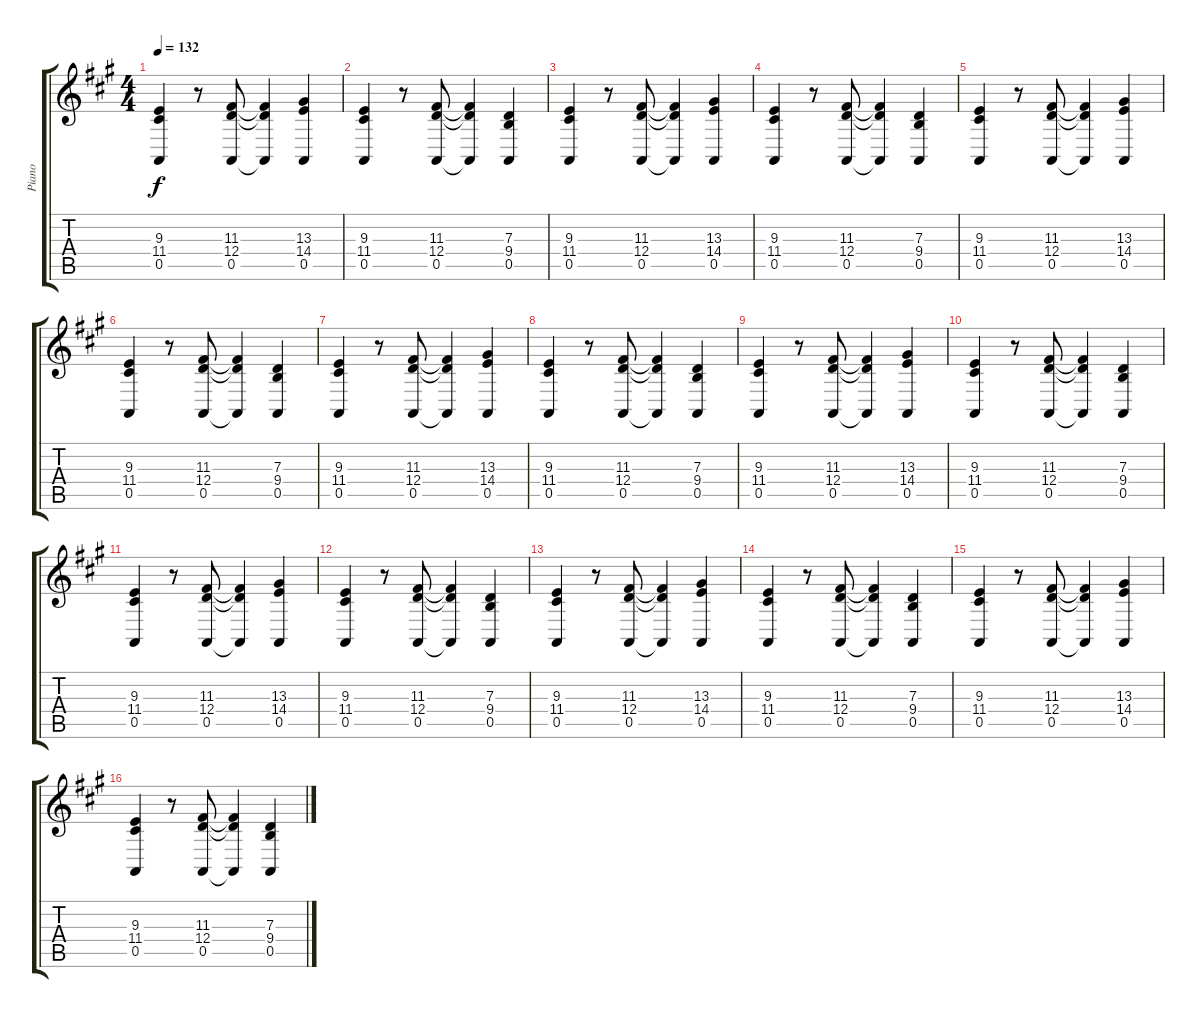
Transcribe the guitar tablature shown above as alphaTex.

\track ("Piano" "Piano") {instrument acousticgrandpiano}
\staff {score tabs}
\tuning (E4 B3 G3 D3 A2 E2) {hide}
\ts (4 4)
\tempo 132
\clef g2
\ks a
(9.3 11.4 0.5).4{dy f} r.8 (11.3 12.4 0.5).8 (11.3{t} 12.4{t} 0.5{t}).4 (13.3 14.4 0.5).4 |
(9.3 11.4 0.5).4 r.8 (11.3 12.4 0.5).8 (11.3{t} 12.4{t} 0.5{t}).4 (7.3 9.4 0.5).4 |
(9.3 11.4 0.5).4 r.8 (11.3 12.4 0.5).8 (11.3{t} 12.4{t} 0.5{t}).4 (13.3 14.4 0.5).4 |
(9.3 11.4 0.5).4 r.8 (11.3 12.4 0.5).8 (11.3{t} 12.4{t} 0.5{t}).4 (7.3 9.4 0.5).4 |
(9.3 11.4 0.5).4 r.8 (11.3 12.4 0.5).8 (11.3{t} 12.4{t} 0.5{t}).4 (13.3 14.4 0.5).4 |
(9.3 11.4 0.5).4 r.8 (11.3 12.4 0.5).8 (11.3{t} 12.4{t} 0.5{t}).4 (7.3 9.4 0.5).4 |
(9.3 11.4 0.5).4 r.8 (11.3 12.4 0.5).8 (11.3{t} 12.4{t} 0.5{t}).4 (13.3 14.4 0.5).4 |
(9.3 11.4 0.5).4 r.8 (11.3 12.4 0.5).8 (11.3{t} 12.4{t} 0.5{t}).4 (7.3 9.4 0.5).4 |
(9.3 11.4 0.5).4 r.8 (11.3 12.4 0.5).8 (11.3{t} 12.4{t} 0.5{t}).4 (13.3 14.4 0.5).4 |
(9.3 11.4 0.5).4 r.8 (11.3 12.4 0.5).8 (11.3{t} 12.4{t} 0.5{t}).4 (7.3 9.4 0.5).4 |
(9.3 11.4 0.5).4 r.8 (11.3 12.4 0.5).8 (11.3{t} 12.4{t} 0.5{t}).4 (13.3 14.4 0.5).4 |
(9.3 11.4 0.5).4 r.8 (11.3 12.4 0.5).8 (11.3{t} 12.4{t} 0.5{t}).4 (7.3 9.4 0.5).4 |
(9.3 11.4 0.5).4 r.8 (11.3 12.4 0.5).8 (11.3{t} 12.4{t} 0.5{t}).4 (13.3 14.4 0.5).4 |
(9.3 11.4 0.5).4 r.8 (11.3 12.4 0.5).8 (11.3{t} 12.4{t} 0.5{t}).4 (7.3 9.4 0.5).4 |
(9.3 11.4 0.5).4 r.8 (11.3 12.4 0.5).8 (11.3{t} 12.4{t} 0.5{t}).4 (13.3 14.4 0.5).4 |
(9.3 11.4 0.5).4 r.8 (11.3 12.4 0.5).8 (11.3{t} 12.4{t} 0.5{t}).4 (7.3 9.4 0.5).4
